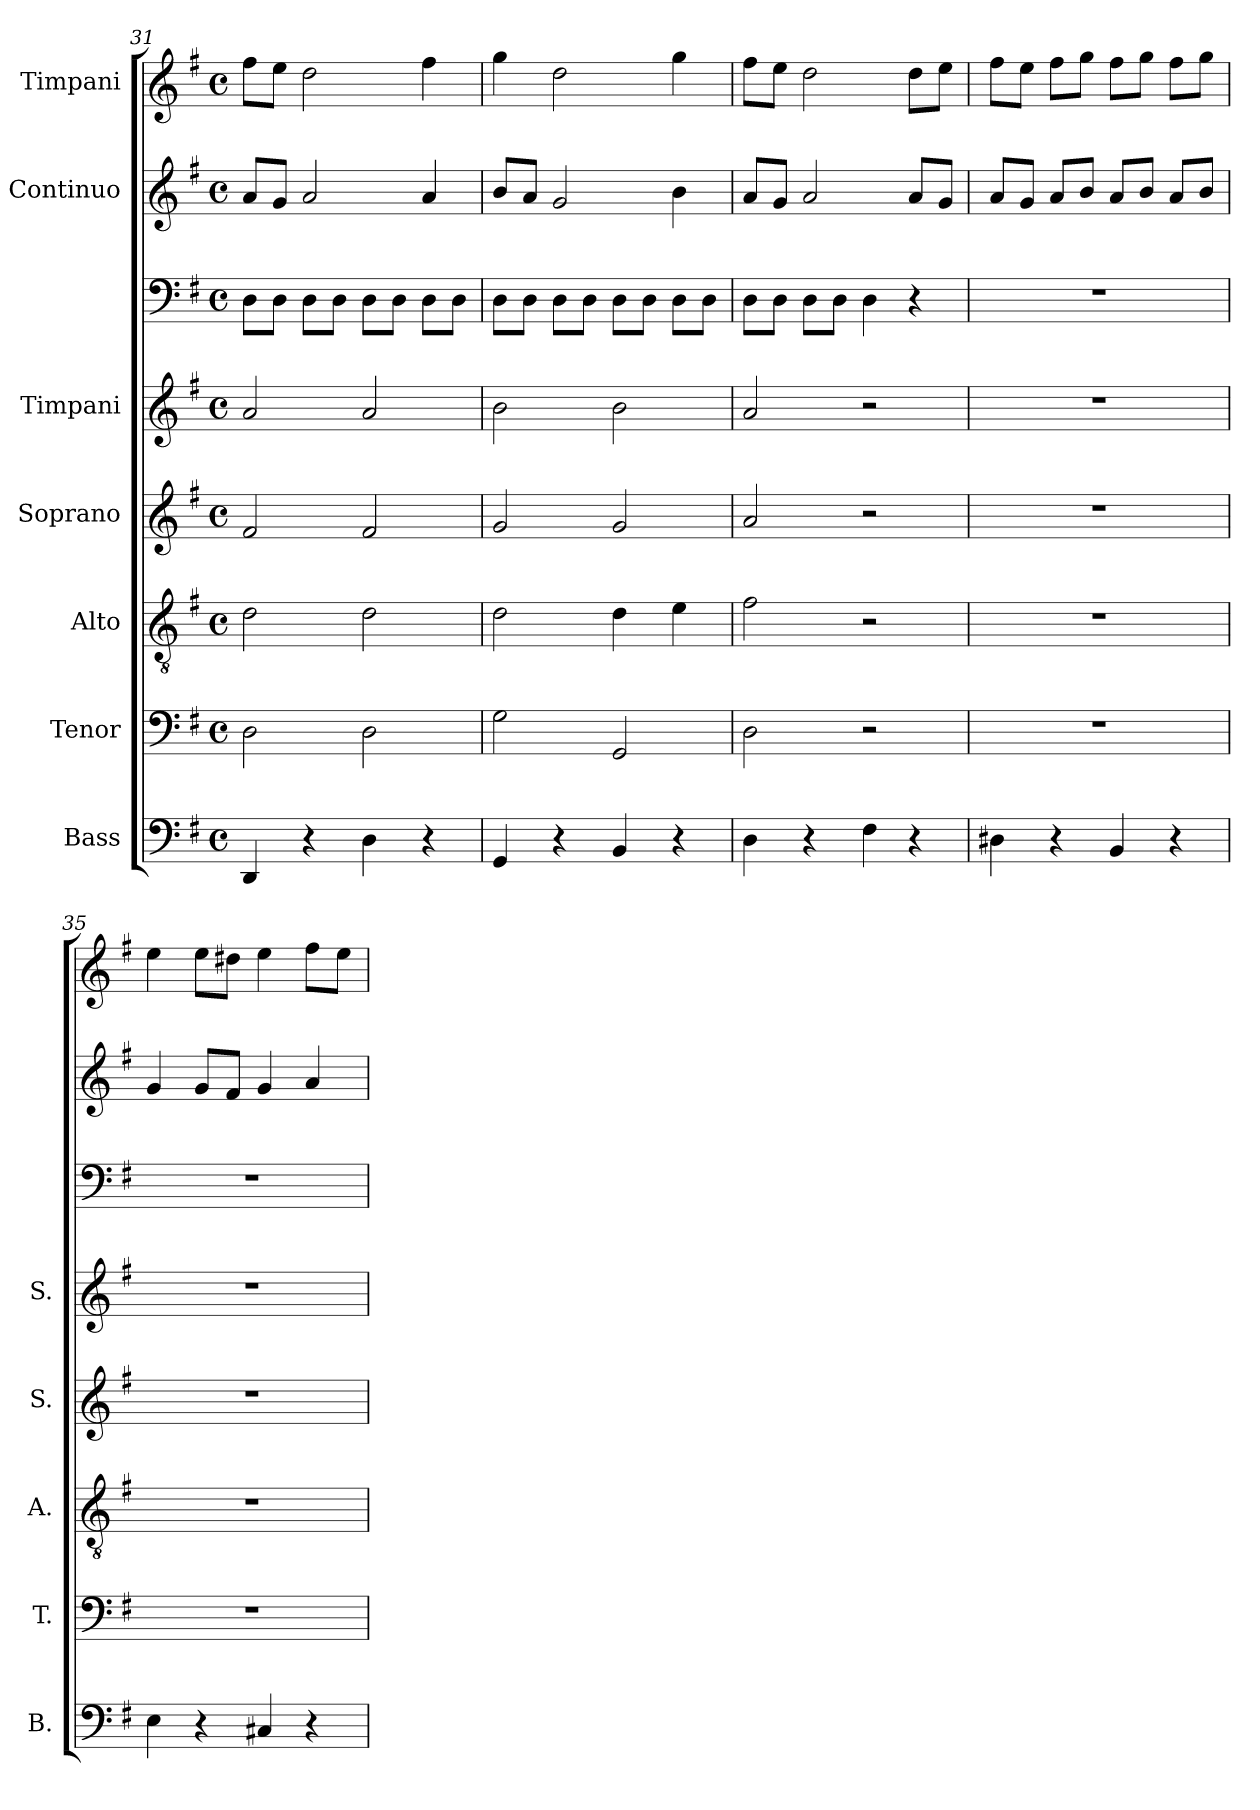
**kern	**kern	**kern	**kern	**kern	**kern	**kern	**kern
*part7	*part6	*part5	*part4	*part3	*part3	*part2	*part1
*staff8	*staff7	*staff6	*staff5	*staff4	*staff3	*staff2	*staff1
*I"Bass	*I"Tenor	*I"Alto	*I"Soprano	*I"Timpani	*	*I"Continuo	*I"Timpani
*I'B.	*I'T.	*I'A.	*I'S.	*I'S.	*	*	*
!!LO:PB:g=z
*clefF4	*clefF4	*clefGv2	*clefG2	*clefG2	*clefF4	*clefG2	*clefG2
*k[f#]	*k[f#]	*k[f#]	*k[f#]	*k[f#]	*k[f#]	*k[f#]	*k[f#]
*G:	*G:	*G:	*G:	*G:	*G:	*G:	*G:
*M4/4	*M4/4	*M4/4	*M4/4	*M4/4	*M4/4	*M4/4	*M4/4
*met(c)	*met(c)	*met(c)	*met(c)	*met(c)	*met(c)	*met(c)	*met(c)
=31	=31	=31	=31	=31	=31	=31	=31
4DD/	2D\	2d\	2f#/	2a/	8D\L	8a/L	8ff#\L
.	.	.	.	.	8D\J	8g/J	8ee\J
4r	.	.	.	.	8D\L	2a/	2dd\
.	.	.	.	.	8D\J	.	.
4D\	2D\	2d\	2f#/	2a/	8D\L	.	.
.	.	.	.	.	8D\J	.	.
4r	.	.	.	.	8D\L	4a/	4ff#\
.	.	.	.	.	8D\J	.	.
=32	=32	=32	=32	=32	=32	=32	=32
4GG/	2G\	2d\	2g/	2b\	8D\L	8b/L	4gg\
.	.	.	.	.	8D\J	8a/J	.
4r	.	.	.	.	8D\L	2g/	2dd\
.	.	.	.	.	8D\J	.	.
4BB/	2GG/	4d\	2g/	2b\	8D\L	.	.
.	.	.	.	.	8D\J	.	.
4r	.	4e\	.	.	8D\L	4b\	4gg\
.	.	.	.	.	8D\J	.	.
=33	=33	=33	=33	=33	=33	=33	=33
4D\	2D\	2f#\	2a/	2a/	8D\L	8a/L	8ff#\L
.	.	.	.	.	8D\J	8g/J	8ee\J
4r	.	.	.	.	8D\L	2a/	2dd\
.	.	.	.	.	8D\J	.	.
4F#\	2r	2r	2r	2r	4D\	.	.
4r	.	.	.	.	4r	8a/L	8dd\L
.	.	.	.	.	.	8g/J	8ee\J
=34	=34	=34	=34	=34	=34	=34	=34
4D#X\	1r	1r	1r	1r	1r	8a/L	8ff#\L
.	.	.	.	.	.	8g/J	8ee\J
4r	.	.	.	.	.	8a/L	8ff#\L
.	.	.	.	.	.	8b/J	8gg\J
4BB/	.	.	.	.	.	8a/L	8ff#\L
.	.	.	.	.	.	8b/J	8gg\J
4r	.	.	.	.	.	8a/L	8ff#\L
.	.	.	.	.	.	8b/J	8gg\J
=35	=35	=35	=35	=35	=35	=35	=35
4E\	1r	1r	1r	1r	1r	4g/	4ee\
4r	.	.	.	.	.	8g/L	8ee\L
.	.	.	.	.	.	8f#/J	8dd#X\J
4C#X/	.	.	.	.	.	4g/	4ee\
4r	.	.	.	.	.	4a/	8ff#\L
.	.	.	.	.	.	.	8ee\J
=	=	=	=	=	=	=	=
*-	*-	*-	*-	*-	*-	*-	*-
